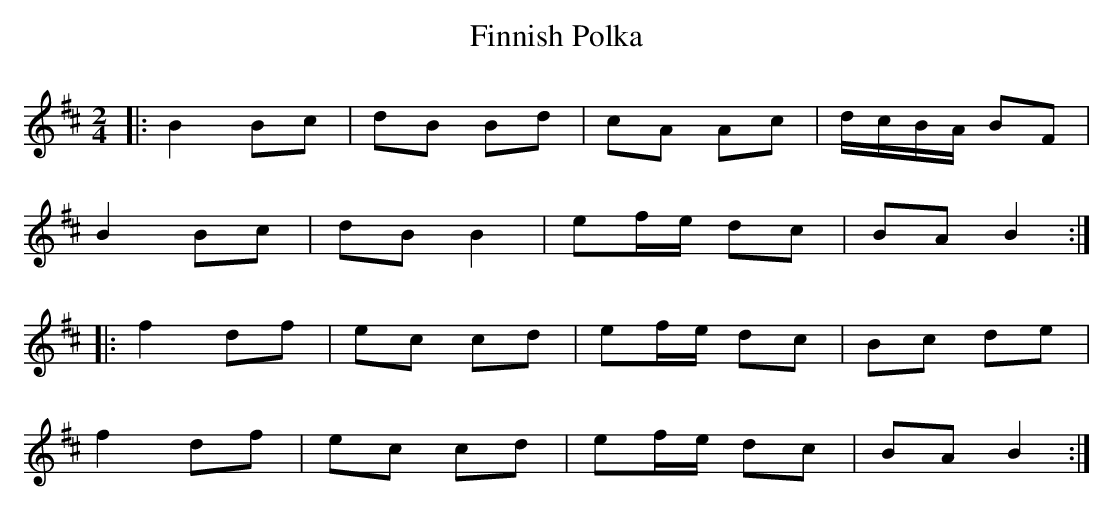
X:1
T:Finnish Polka
M:2/4
L:1/8
K:Bmin
|: B2 Bc | dB Bd | cA Ac | d/c/B/A/ BF |
B2 Bc | dB B2 | ef/e/ dc | BA B2 :|
|: f2 df | ec cd | ef/e/ dc | Bc de |
f2 df | ec cd | ef/e/ dc | BA B2 :|
